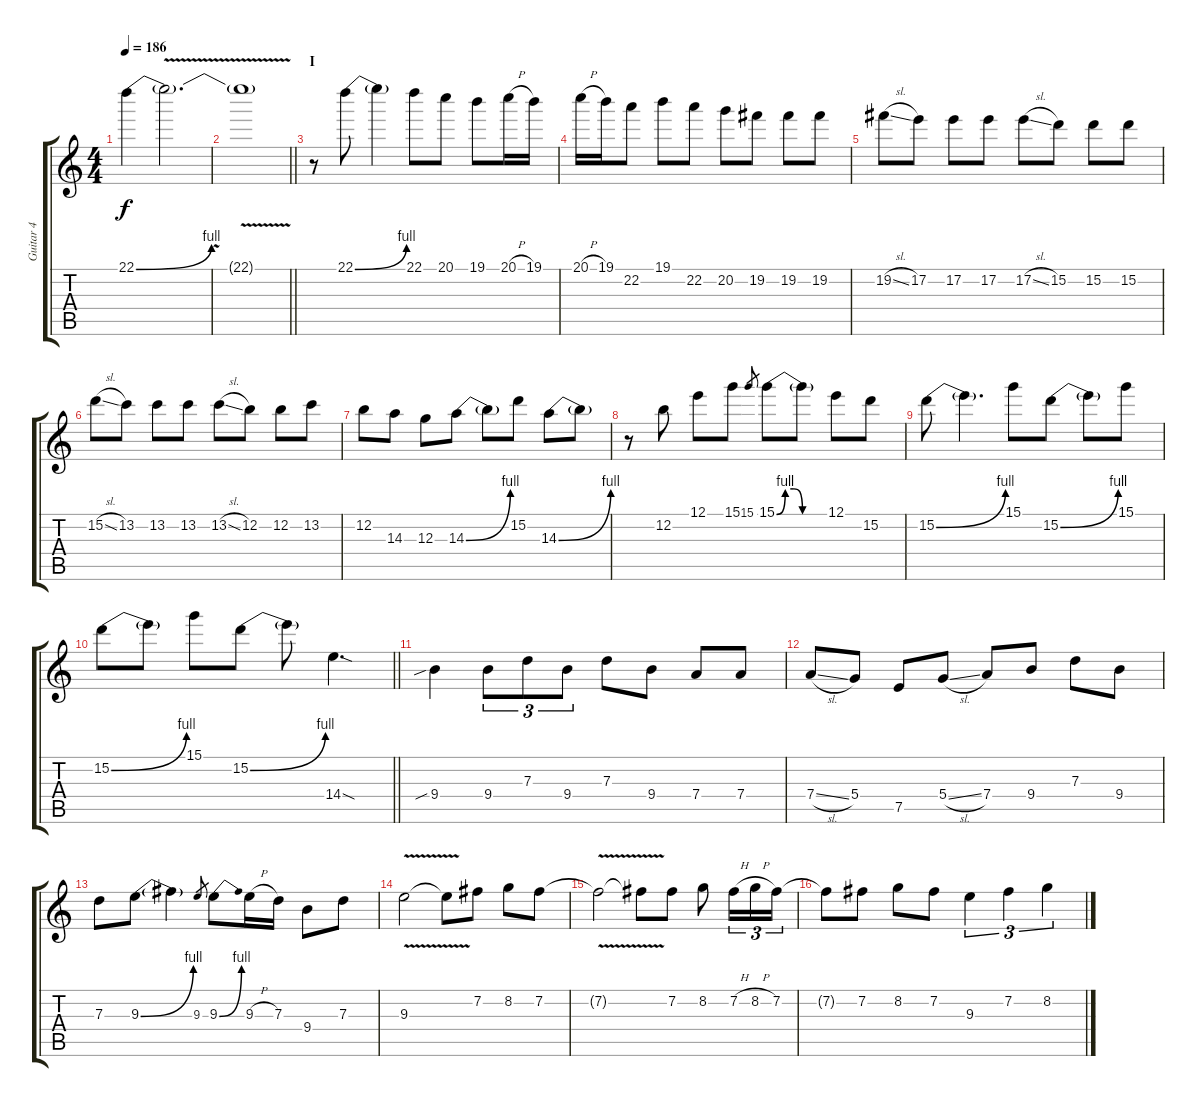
\track ("Guitar 4" "Guitar 4") {instrument distortionguitar}
\staff {score tabs}
\tuning (E4 B3 G3 D3 A2 E2) {hide}
\ts (4 4)
\tempo 186
\clef g2
\ks c
22.1{be (bend 0 0 60 4)}.4{dy f} 22.1{v t}.2{d} |
\barLineRight lightlight
22.1{t}.1 |
\section ("" "I")
r.8 22.1{be (bend 0 0 60 4)}.8 22.1{t}.4 22.1.8 20.1.8 19.1.8 20.1{h}.16 19.1.16 |
20.1{h}.16 19.1.16 22.2.8 19.1.8 22.2.8 20.2.8 19.2.8 19.2.8 19.2.8 |
19.2{sl}.8 17.2.8 17.2.8 17.2.8 17.2{sl}.8 15.2.8 15.2.8 15.2.8 |
15.2{sl}.8 13.2.8 13.2.8 13.2.8 13.2{sl}.8 12.2.8 12.2.8 13.2.8 |
12.2.8 14.3.8 12.3.8 14.3{be (bend 0 0 60 4)}.8 14.3{t}.8 15.2.8 14.3{be (bend 0 0 60 4)}.8 14.3{t}.8 |
r.8 12.2.8 12.1.8 15.1.8 15.1.8{gr} 15.1{be (custom 0 0 10 4 20 4 30 0 60 0)}.8 15.1{t}.8 12.1.8 15.2.8 |
15.2{be (bend 0 0 60 4)}.8 15.2{t}.4{d} 15.1.8 15.2{be (bend 0 0 60 4)}.8 15.2{t}.8 15.1.8 |
\barLineRight lightlight
15.2{be (bend 0 0 60 4)}.8 15.2{t}.8 15.1.8 15.2{be (bend 0 0 60 4)}.8 15.2{t}.8 14.4{sod}.4{d} |
9.4{sib}.4 9.4.8{tu (3 2)} 7.3.8{tu (3 2)} 9.4.8{tu (3 2)} 7.3.8 9.4.8 7.4.8 7.4.8 |
7.4{sl}.8 5.4.8 7.5.8 5.4{sl}.8 7.4.8 9.4.8 7.3.8 9.4.8 |
7.3.8 9.3{be (bend 0 0 60 4)}.8 9.3{t}.4 9.3.8{gr} 9.3{be (bend 0 0 60 4)}.8 9.3{h}.16 7.3.16 9.4.8 7.3.8 |
9.3{v}.2 9.3{t}.8 7.2.8 8.2.8 7.2.8 |
7.2{v t}.2 7.2{t}.8 7.2.8 8.2.8 7.2{h}.16{tu (3 2)} 8.2{h}.16{tu (3 2)} 7.2.16{tu (3 2)} |
7.2{t}.8 7.2.8 8.2.8 7.2.8 9.3.4{tu (3 2)} 7.2.4{tu (3 2)} 8.2.4{tu (3 2)}
